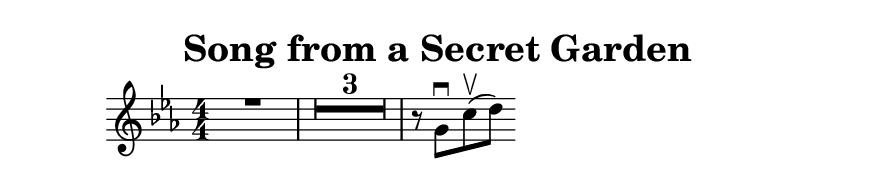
\version "2.18.2"

\header {
  title = "Song from a Secret Garden"
}

\paper {
    #(set-paper-size "a5")
}

global = {
    \time 4/4
}

\score {
  \new StaffGroup \relative a' \repeat volta 1 {
    \set Staff.keySignature = #`(((0 . 6) . ,FLAT)
                               ((0 . 9) . ,FLAT)
                               ((0 . 5) . ,FLAT)
                              )
    \compressFullBarRests
    \numericTimeSignature
    \override MultiMeasureRest.expand-limit = #2
    \override MultiMeasureRest.staff-position = #2

     R1 |
     R1*3 |
     r8 g8\downbow c8\upbow (d8)
   
    }
}